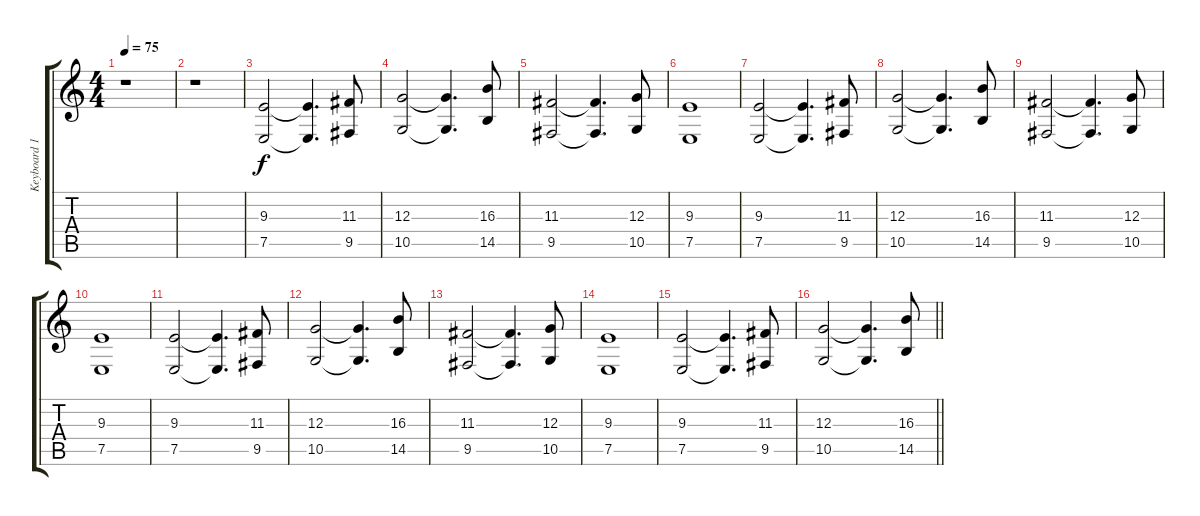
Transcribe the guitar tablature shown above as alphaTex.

\track ("Keyboard 1" "Keyboard 1") {instrument stringensemble1}
\staff {score tabs}
\tuning (E4 B3 G3 D3 A2 E2) {hide}
\ts (4 4)
\tempo 75
\clef g2
\ks c
r.1{dy f} |
r.1 |
(9.3 7.5).2 (9.3{t} 7.5{t}).4{d} (11.3 9.5).8 |
(12.3 10.5).2 (12.3{t} 10.5{t}).4{d} (16.3 14.5).8 |
(11.3 9.5).2 (11.3{t} 9.5{t}).4{d} (12.3 10.5).8 |
(9.3 7.5).1 |
(9.3 7.5).2 (9.3{t} 7.5{t}).4{d} (11.3 9.5).8 |
(12.3 10.5).2 (12.3{t} 10.5{t}).4{d} (16.3 14.5).8 |
(11.3 9.5).2 (11.3{t} 9.5{t}).4{d} (12.3 10.5).8 |
(9.3 7.5).1 |
(9.3 7.5).2 (9.3{t} 7.5{t}).4{d} (11.3 9.5).8 |
(12.3 10.5).2 (12.3{t} 10.5{t}).4{d} (16.3 14.5).8 |
(11.3 9.5).2 (11.3{t} 9.5{t}).4{d} (12.3 10.5).8 |
(9.3 7.5).1 |
(9.3 7.5).2 (9.3{t} 7.5{t}).4{d} (11.3 9.5).8 |
\barLineRight lightlight
(12.3 10.5).2 (12.3{t} 10.5{t}).4{d} (16.3 14.5).8
